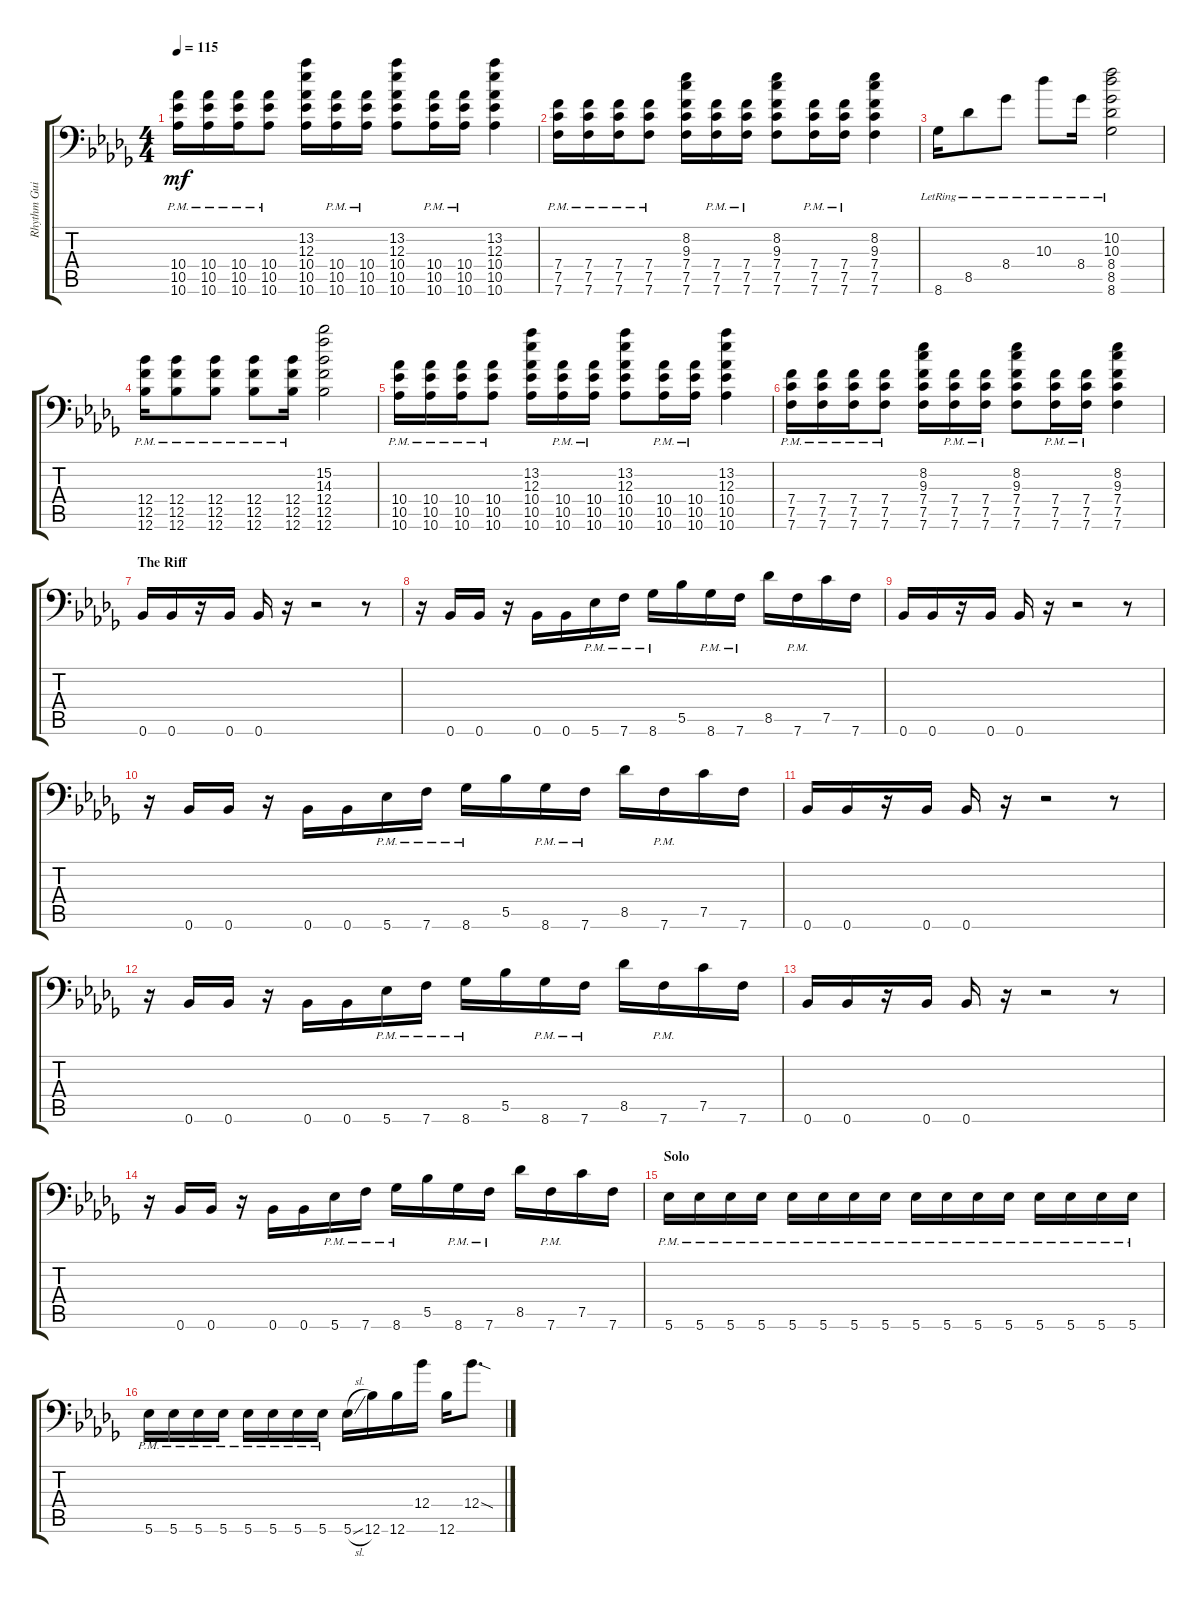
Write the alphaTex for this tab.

\track ("Rhythm Guitar" "Rhythm Gui") {instrument overdrivenguitar}
\staff {score tabs}
\tuning (C4 G3 Eb3 Bb2 F2 Bb1) {hide}
\ts (4 4)
\tempo 115
\clef f4
\ks bbminor
(10.4{pm} 10.5{pm} 10.6{pm}).16{dy mf} (10.4{pm} 10.5{pm} 10.6{pm}).16 (10.4{pm} 10.5{pm} 10.6{pm}).16 (10.4{pm} 10.5{pm} 10.6{pm}).8 (13.2 12.3 10.4 10.5 10.6).16 (10.4{pm} 10.5{pm} 10.6{pm}).16 (10.4{pm} 10.5{pm} 10.6{pm}).16 (13.2 12.3 10.4 10.5 10.6).8 (10.4{pm} 10.5{pm} 10.6{pm}).16 (10.4{pm} 10.5{pm} 10.6{pm}).16 (13.2 12.3 10.4 10.5 10.6).4 |
(7.4{pm} 7.5{pm} 7.6{pm}).16 (7.4{pm} 7.5{pm} 7.6{pm}).16 (7.4{pm} 7.5{pm} 7.6{pm}).16 (7.4{pm} 7.5{pm} 7.6{pm}).8 (8.2 9.3 7.4 7.5 7.6).16 (7.4{pm} 7.5{pm} 7.6{pm}).16 (7.4{pm} 7.5{pm} 7.6{pm}).16 (8.2 9.3 7.4 7.5 7.6).8 (7.4{pm} 7.5{pm} 7.6{pm}).16 (7.4{pm} 7.5{pm} 7.6{pm}).16 (8.2 9.3 7.4 7.5 7.6).4 |
8.6{lr}.16 8.5{lr}.8 8.4{lr}.8 10.3{lr}.8 8.4{lr}.16 (10.2{lr} 10.3{lr} 8.4{lr} 8.5{lr} 8.6{lr}).2 |
(12.4{pm} 12.5{pm} 12.6{pm}).16 (12.4{pm} 12.5{pm} 12.6{pm}).8 (12.4{pm} 12.5{pm} 12.6{pm}).8 (12.4{pm} 12.5{pm} 12.6{pm}).8 (12.4{pm} 12.5{pm} 12.6{pm}).16 (15.2 14.3 12.4 12.5 12.6).2 |
(10.4{pm} 10.5{pm} 10.6{pm}).16 (10.4{pm} 10.5{pm} 10.6{pm}).16 (10.4{pm} 10.5{pm} 10.6{pm}).16 (10.4{pm} 10.5{pm} 10.6{pm}).8 (13.2 12.3 10.4 10.5 10.6).16 (10.4{pm} 10.5{pm} 10.6{pm}).16 (10.4{pm} 10.5{pm} 10.6{pm}).16 (13.2 12.3 10.4 10.5 10.6).8 (10.4{pm} 10.5{pm} 10.6{pm}).16 (10.4{pm} 10.5{pm} 10.6{pm}).16 (13.2 12.3 10.4 10.5 10.6).4 |
(7.4{pm} 7.5{pm} 7.6{pm}).16 (7.4{pm} 7.5{pm} 7.6{pm}).16 (7.4{pm} 7.5{pm} 7.6{pm}).16 (7.4{pm} 7.5{pm} 7.6{pm}).8 (8.2 9.3 7.4 7.5 7.6).16 (7.4{pm} 7.5{pm} 7.6{pm}).16 (7.4{pm} 7.5{pm} 7.6{pm}).16 (8.2 9.3 7.4 7.5 7.6).8 (7.4{pm} 7.5{pm} 7.6{pm}).16 (7.4{pm} 7.5{pm} 7.6{pm}).16 (8.2 9.3 7.4 7.5 7.6).4 |
\section ("" "The Riff")
0.6.16 0.6.16 r.16 0.6.16 0.6.16 r.16 r.2 r.8 |
r.16 0.6.16 0.6.16 r.16 0.6.16 0.6.16 5.6{pm}.16 7.6{pm}.16 8.6{pm}.16 5.5.16 8.6{pm}.16 7.6{pm}.16 8.5.16 7.6{pm}.16 7.5.16 7.6.16 |
0.6.16 0.6.16 r.16 0.6.16 0.6.16 r.16 r.2 r.8 |
r.16 0.6.16 0.6.16 r.16 0.6.16 0.6.16 5.6{pm}.16 7.6{pm}.16 8.6{pm}.16 5.5.16 8.6{pm}.16 7.6{pm}.16 8.5.16 7.6{pm}.16 7.5.16 7.6.16 |
0.6.16 0.6.16 r.16 0.6.16 0.6.16 r.16 r.2 r.8 |
r.16 0.6.16 0.6.16 r.16 0.6.16 0.6.16 5.6{pm}.16 7.6{pm}.16 8.6{pm}.16 5.5.16 8.6{pm}.16 7.6{pm}.16 8.5.16 7.6{pm}.16 7.5.16 7.6.16 |
0.6.16 0.6.16 r.16 0.6.16 0.6.16 r.16 r.2 r.8 |
r.16 0.6.16 0.6.16 r.16 0.6.16 0.6.16 5.6{pm}.16 7.6{pm}.16 8.6{pm}.16 5.5.16 8.6{pm}.16 7.6{pm}.16 8.5.16 7.6{pm}.16 7.5.16 7.6.16 |
\section ("" "Solo")
5.6{pm}.16 5.6{pm}.16 5.6{pm}.16 5.6{pm}.16 5.6{pm}.16 5.6{pm}.16 5.6{pm}.16 5.6{pm}.16 5.6{pm}.16 5.6{pm}.16 5.6{pm}.16 5.6{pm}.16 5.6{pm}.16 5.6{pm}.16 5.6{pm}.16 5.6{pm}.16 |
5.6{pm}.16 5.6{pm}.16 5.6{pm}.16 5.6{pm}.16 5.6{pm}.16 5.6{pm}.16 5.6{pm}.16 5.6{pm}.16 5.6{sl}.16 12.6.16 12.6.16 12.4.16 12.6.16 12.4{sod}.8{d}
